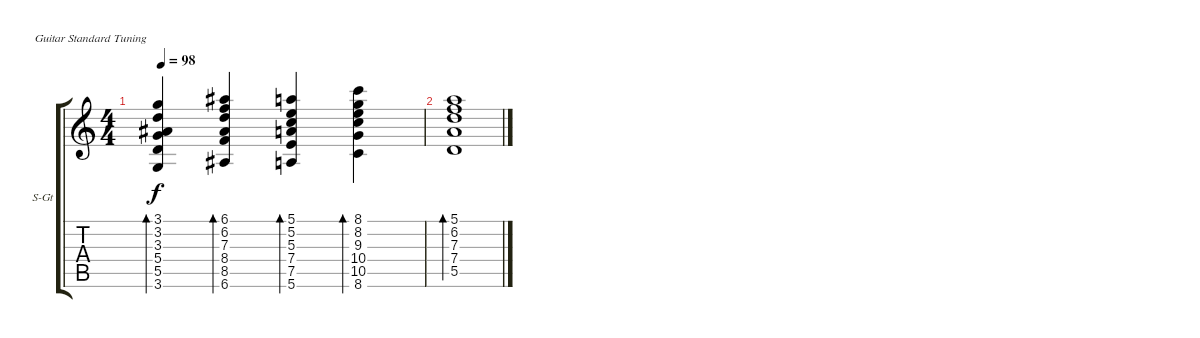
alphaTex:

\defaultSystemsLayout 4
\bracketExtendMode groupsimilarinstruments
\firstSystemTrackNameOrientation horizontal
\otherSystemsTrackNameOrientation horizontal
\track ("В. Бутусов (гитара)" "S-Gt") {instrument acousticguitarsteel}
\staff {score tabs}
\tuning (E4 B3 G3 D3 A2 E2)
\ts (4 4)
\tempo 98
\clef g2
\ks c
(3.6 5.5 5.4 3.3 3.2 3.1).4{bd 36 dy f} (6.6 8.5 8.4 7.3 6.2 6.1).4{bd 36} (5.6 7.5 7.4 5.3 5.1 5.2).4{bd 36} (8.6 10.5 10.4 9.3 8.2 8.1).4{bd 36} |
(5.5 7.4 7.3 6.2 5.1).1{bd 33}
